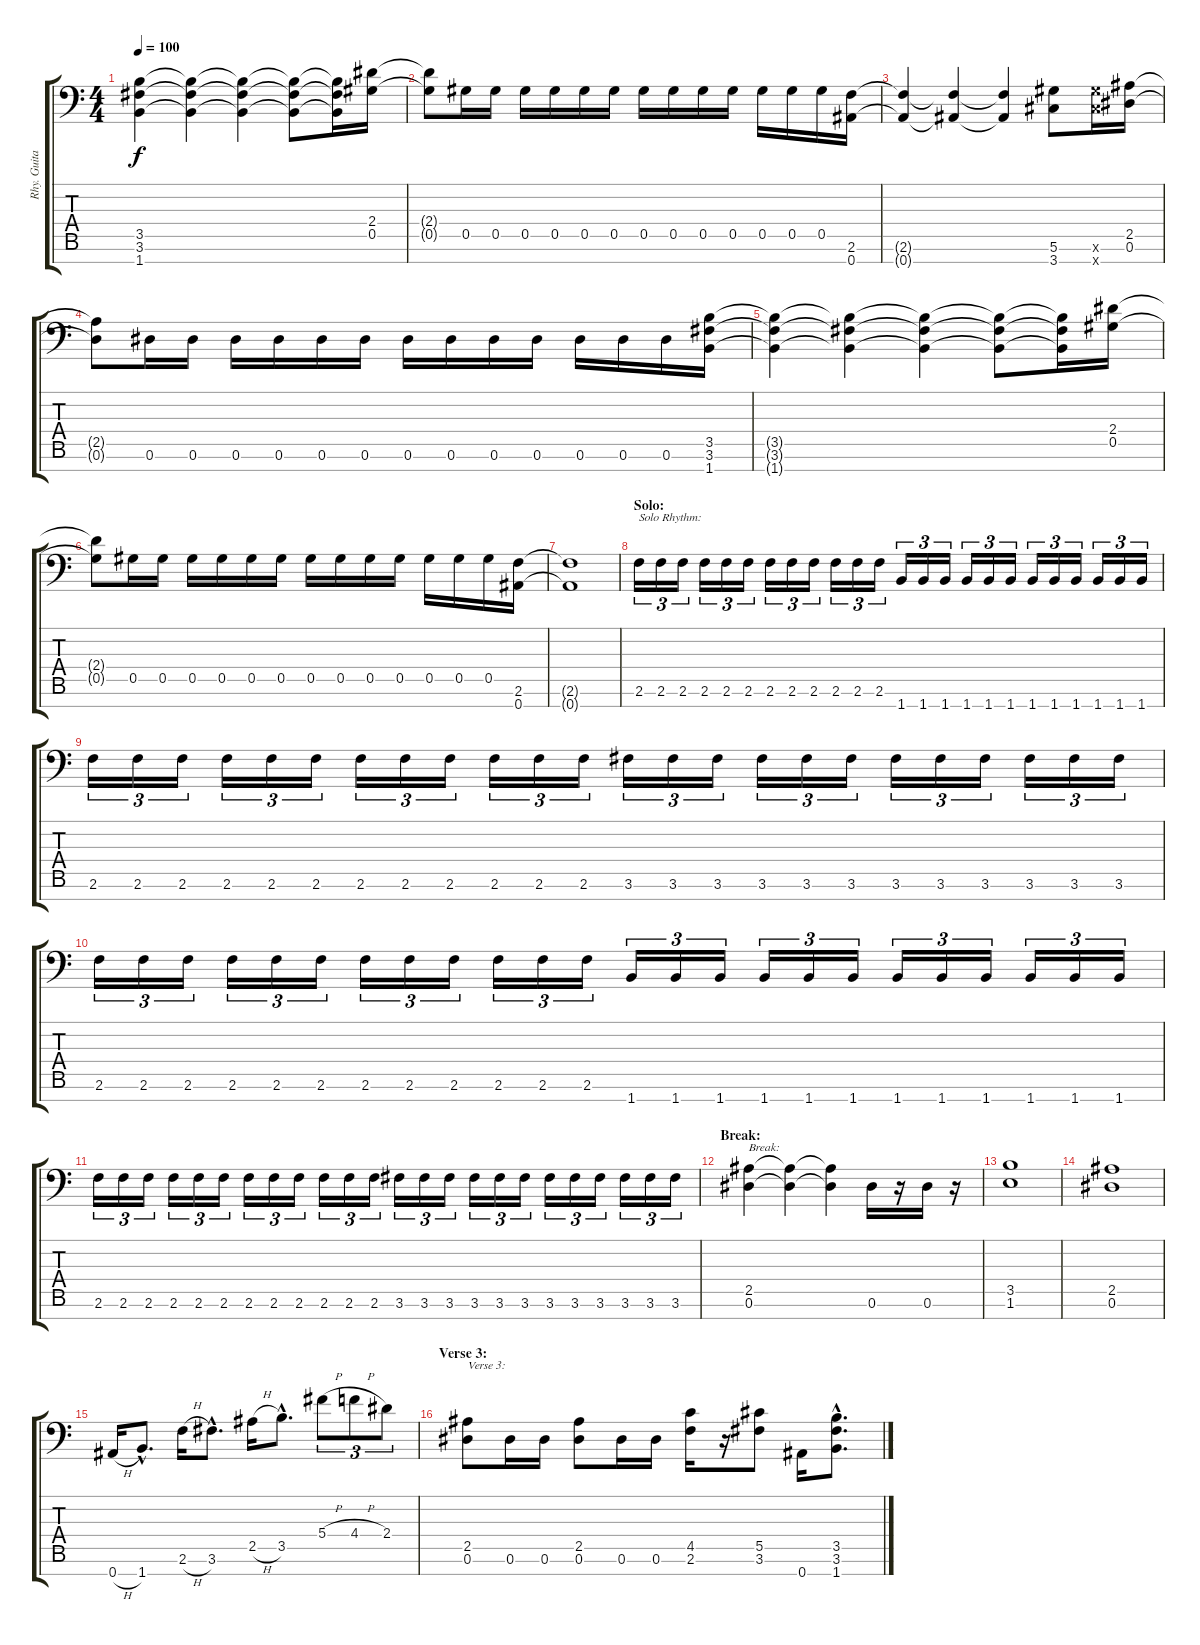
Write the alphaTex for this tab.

\track ("Rhy. Guitar 2" "Rhy. Guita") {instrument distortionguitar}
\staff {score tabs}
\tuning (Eb4 Bb3 Gb3 Db3 Ab2 Eb2 Bb1) {hide}
\ts (4 4)
\tempo 100
\clef f4
\ks c
(3.5{t} 3.6{t} 1.7{t}).4{dy f} (3.5{t} 3.6{t} 1.7{t}).4 (3.5{t} 3.6{t} 1.7{t}).4 (3.5{t} 3.6{t} 1.7{t}).8 (3.5{t} 3.6{t} 1.7{t}).16 (2.4 0.5).16 |
(2.4{t} 0.5{t}).8 0.5.16 0.5.16 0.5.16 0.5.16 0.5.16 0.5.16 0.5.16 0.5.16 0.5.16 0.5.16 0.5.16 0.5.16 0.5.16 (2.6 0.7).16 |
(2.6{t} 0.7{t}).4 (2.6{t} 0.7{t}).4 (2.6{t} 0.7{t}).4 (5.6 3.7).8 (5.6{x} 3.7{x}).16 (2.5 0.6).16 |
(2.5{t} 0.6{t}).8 0.6.16 0.6.16 0.6.16 0.6.16 0.6.16 0.6.16 0.6.16 0.6.16 0.6.16 0.6.16 0.6.16 0.6.16 0.6.16 (3.5 3.6 1.7).16 |
(3.5{t} 3.6{t} 1.7{t}).4 (3.5{t} 3.6{t} 1.7{t}).4 (3.5{t} 3.6{t} 1.7{t}).4 (3.5{t} 3.6{t} 1.7{t}).8 (3.5{t} 3.6{t} 1.7{t}).16 (2.4 0.5).16 |
(2.4{t} 0.5{t}).8 0.5.16 0.5.16 0.5.16 0.5.16 0.5.16 0.5.16 0.5.16 0.5.16 0.5.16 0.5.16 0.5.16 0.5.16 0.5.16 (2.6 0.7).16 |
(2.6{t} 0.7{t}).1 |
\section ("" "Solo:")
2.6.16{tu (3 2) txt "Solo Rhythm:"} 2.6.16{tu (3 2)} 2.6.16{tu (3 2)} 2.6.16{tu (3 2)} 2.6.16{tu (3 2)} 2.6.16{tu (3 2)} 2.6.16{tu (3 2)} 2.6.16{tu (3 2)} 2.6.16{tu (3 2)} 2.6.16{tu (3 2)} 2.6.16{tu (3 2)} 2.6.16{tu (3 2)} 1.7.16{tu (3 2)} 1.7.16{tu (3 2)} 1.7.16{tu (3 2)} 1.7.16{tu (3 2)} 1.7.16{tu (3 2)} 1.7.16{tu (3 2)} 1.7.16{tu (3 2)} 1.7.16{tu (3 2)} 1.7.16{tu (3 2)} 1.7.16{tu (3 2)} 1.7.16{tu (3 2)} 1.7.16{tu (3 2)} |
2.6.16{tu (3 2)} 2.6.16{tu (3 2)} 2.6.16{tu (3 2)} 2.6.16{tu (3 2)} 2.6.16{tu (3 2)} 2.6.16{tu (3 2)} 2.6.16{tu (3 2)} 2.6.16{tu (3 2)} 2.6.16{tu (3 2)} 2.6.16{tu (3 2)} 2.6.16{tu (3 2)} 2.6.16{tu (3 2)} 3.6.16{tu (3 2)} 3.6.16{tu (3 2)} 3.6.16{tu (3 2)} 3.6.16{tu (3 2)} 3.6.16{tu (3 2)} 3.6.16{tu (3 2)} 3.6.16{tu (3 2)} 3.6.16{tu (3 2)} 3.6.16{tu (3 2)} 3.6.16{tu (3 2)} 3.6.16{tu (3 2)} 3.6.16{tu (3 2)} |
2.6.16{tu (3 2)} 2.6.16{tu (3 2)} 2.6.16{tu (3 2)} 2.6.16{tu (3 2)} 2.6.16{tu (3 2)} 2.6.16{tu (3 2)} 2.6.16{tu (3 2)} 2.6.16{tu (3 2)} 2.6.16{tu (3 2)} 2.6.16{tu (3 2)} 2.6.16{tu (3 2)} 2.6.16{tu (3 2)} 1.7.16{tu (3 2)} 1.7.16{tu (3 2)} 1.7.16{tu (3 2)} 1.7.16{tu (3 2)} 1.7.16{tu (3 2)} 1.7.16{tu (3 2)} 1.7.16{tu (3 2)} 1.7.16{tu (3 2)} 1.7.16{tu (3 2)} 1.7.16{tu (3 2)} 1.7.16{tu (3 2)} 1.7.16{tu (3 2)} |
2.6.16{tu (3 2)} 2.6.16{tu (3 2)} 2.6.16{tu (3 2)} 2.6.16{tu (3 2)} 2.6.16{tu (3 2)} 2.6.16{tu (3 2)} 2.6.16{tu (3 2)} 2.6.16{tu (3 2)} 2.6.16{tu (3 2)} 2.6.16{tu (3 2)} 2.6.16{tu (3 2)} 2.6.16{tu (3 2)} 3.6.16{tu (3 2)} 3.6.16{tu (3 2)} 3.6.16{tu (3 2)} 3.6.16{tu (3 2)} 3.6.16{tu (3 2)} 3.6.16{tu (3 2)} 3.6.16{tu (3 2)} 3.6.16{tu (3 2)} 3.6.16{tu (3 2)} 3.6.16{tu (3 2)} 3.6.16{tu (3 2)} 3.6.16{tu (3 2)} |
\section ("" "Break:")
(2.5 0.6).4{txt "Break:"} (2.5{t} 0.6{t}).4 (2.5{t} 0.6{t}).4 0.6.16 r.16 0.6.16 r.16 |
(3.5 1.6).1 |
(2.5 0.6).1 |
0.7{h}.16 1.7{hac}.8{d} 2.6{h}.16 3.6{hac}.8{d} 2.5{h}.16 3.5{hac}.8{d} 5.4{h}.8{tu (3 2)} 4.4{h}.8{tu (3 2)} 2.4.8{tu (3 2)} |
\section ("" "Verse 3:")
(2.5 0.6).8{txt "Verse 3:"} 0.6.16 0.6.16 (2.5 0.6).8 0.6.16 0.6.16 (4.5 2.6).16 r.16 (5.5 3.6).8 0.7.16 (3.5{hac} 3.6{hac} 1.7{hac}).8{d}
